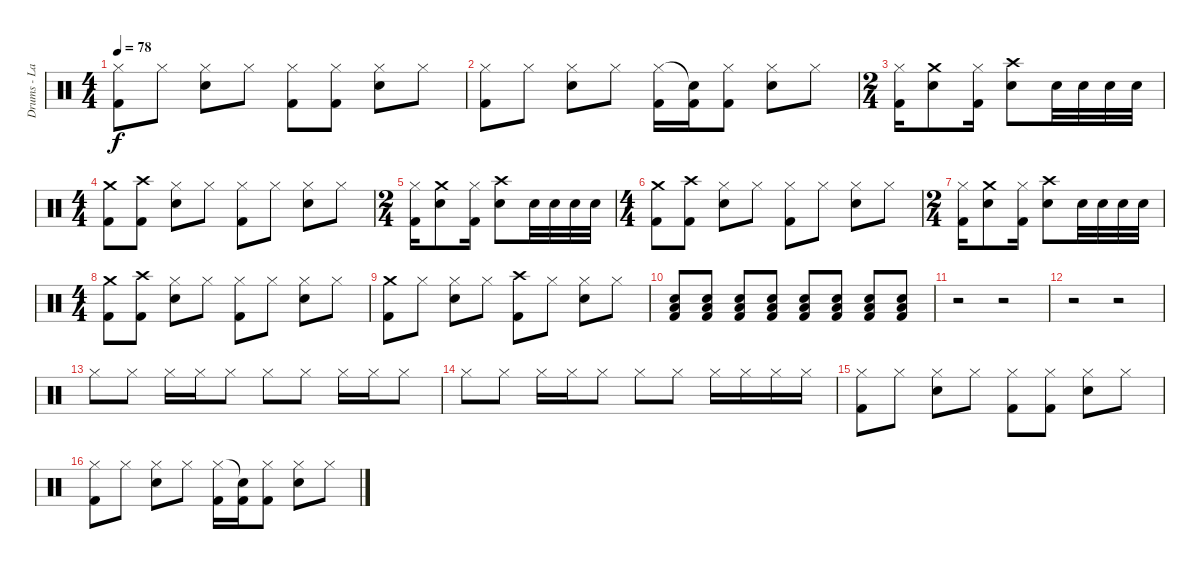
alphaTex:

\track ("Drums - Lars" "Drums - La") {instrument percussion}
\staff {score}
\articulation defaults
\ts (4 4)
\tempo 78
\clef neutral
\ks c
("Hi-Hat (closed)" "Kick (hit) 2").8{dy f} "Hi-Hat (closed)".8 ("Hi-Hat (closed)" "Snare (hit) 2").8 "Hi-Hat (closed)".8 ("Hi-Hat (closed)" "Kick (hit) 2").8 ("Hi-Hat (closed)" "Kick (hit) 2").8 ("Hi-Hat (closed)" "Snare (hit) 2").8 "Hi-Hat (closed)".8 |
("Hi-Hat (closed)" "Kick (hit) 2").8 "Hi-Hat (closed)".8 ("Hi-Hat (closed)" "Snare (hit) 2").8 "Hi-Hat (closed)".8 ("Hi-Hat (closed)" "Kick (hit) 2").16 ("Snare (hit)"{t} "Kick (hit) 2").16 ("Hi-Hat (closed)" "Kick (hit) 2").8 ("Hi-Hat (closed)" "Snare (hit) 2").8 "Hi-Hat (closed)".8 |
\ts (2 4)
("Hi-Hat (closed)" "Kick (hit) 2").16 ("Crash medium (hit)" "Snare (hit) 2").8 ("Hi-Hat (closed)" "Kick (hit) 2").16 ("Crash high (hit)" "Snare (hit) 2").8 "Snare (hit) 2".32 "Snare (hit) 2".32 "Snare (hit) 2".32 "Snare (hit) 2".32 |
\ts (4 4)
("Crash medium (hit)" "Kick (hit) 2").8 ("Crash high (hit)" "Kick (hit) 2").8 ("Hi-Hat (closed)" "Snare (hit) 2").8 "Hi-Hat (closed)".8 ("Hi-Hat (closed)" "Kick (hit) 2").8 "Hi-Hat (closed)".8 ("Hi-Hat (closed)" "Snare (hit) 2").8 "Hi-Hat (closed)".8 |
\ts (2 4)
("Hi-Hat (closed)" "Kick (hit) 2").16 ("Crash medium (hit)" "Snare (hit) 2").8 ("Hi-Hat (closed)" "Kick (hit) 2").16 ("Crash high (hit)" "Snare (hit) 2").8 "Snare (hit) 2".32 "Snare (hit) 2".32 "Snare (hit) 2".32 "Snare (hit) 2".32 |
\ts (4 4)
("Crash medium (hit)" "Kick (hit) 2").8 ("Crash high (hit)" "Kick (hit) 2").8 ("Hi-Hat (closed)" "Snare (hit) 2").8 "Hi-Hat (closed)".8 ("Hi-Hat (closed)" "Kick (hit) 2").8 "Hi-Hat (closed)".8 ("Hi-Hat (closed)" "Snare (hit) 2").8 "Hi-Hat (closed)".8 |
\ts (2 4)
("Hi-Hat (closed)" "Kick (hit) 2").16 ("Crash medium (hit)" "Snare (hit) 2").8 ("Hi-Hat (closed)" "Kick (hit) 2").16 ("Crash high (hit)" "Snare (hit) 2").8 "Snare (hit) 2".32 "Snare (hit) 2".32 "Snare (hit) 2".32 "Snare (hit) 2".32 |
\ts (4 4)
("Crash medium (hit)" "Kick (hit) 2").8 ("Crash high (hit)" "Kick (hit) 2").8 ("Hi-Hat (closed)" "Snare (hit) 2").8 "Hi-Hat (closed)".8 ("Hi-Hat (closed)" "Kick (hit) 2").8 "Hi-Hat (closed)".8 ("Hi-Hat (closed)" "Snare (hit) 2").8 "Hi-Hat (closed)".8 |
("Crash medium (hit)" "Kick (hit) 2").8 "Hi-Hat (closed)".8 ("Hi-Hat (closed)" "Snare (hit) 2").8 "Hi-Hat (closed)".8 ("Crash high (hit)" "Kick (hit) 2").8 "Hi-Hat (closed)".8 ("Hi-Hat (closed)" "Snare (hit) 2").8 "Hi-Hat (closed)".8 |
("Low Floor Tom (hit)" "Snare (hit) 2" "Kick (hit) 2").8 ("Low Floor Tom (hit)" "Snare (hit) 2" "Kick (hit) 2").8 ("Low Floor Tom (hit)" "Snare (hit) 2" "Kick (hit) 2").8 ("Low Floor Tom (hit)" "Snare (hit) 2" "Kick (hit) 2").8 ("Low Floor Tom (hit)" "Snare (hit) 2" "Kick (hit) 2").8 ("Low Floor Tom (hit)" "Snare (hit) 2" "Kick (hit) 2").8 ("Low Floor Tom (hit)" "Snare (hit) 2" "Kick (hit) 2").8 ("Low Floor Tom (hit)" "Snare (hit) 2" "Kick (hit) 2").8 |
r.2 r.2 |
r.2 r.2 |
"Hi-Hat (closed)".8 "Hi-Hat (closed)".8 "Hi-Hat (closed)".16 "Hi-Hat (closed)".16 "Hi-Hat (closed)".8 "Hi-Hat (closed)".8 "Hi-Hat (closed)".8 "Hi-Hat (closed)".16 "Hi-Hat (closed)".16 "Hi-Hat (closed)".8 |
"Hi-Hat (closed)".8 "Hi-Hat (closed)".8 "Hi-Hat (closed)".16 "Hi-Hat (closed)".16 "Hi-Hat (closed)".8 "Hi-Hat (closed)".8 "Hi-Hat (closed)".8 "Hi-Hat (closed)".16 "Hi-Hat (closed)".16 "Hi-Hat (closed)".16 "Hi-Hat (closed)".16 |
("Hi-Hat (closed)" "Kick (hit) 2").8 "Hi-Hat (closed)".8 ("Hi-Hat (closed)" "Snare (hit) 2").8 "Hi-Hat (closed)".8 ("Hi-Hat (closed)" "Kick (hit) 2").8 ("Hi-Hat (closed)" "Kick (hit) 2").8 ("Hi-Hat (closed)" "Snare (hit) 2").8 "Hi-Hat (closed)".8 |
("Hi-Hat (closed)" "Kick (hit) 2").8 "Hi-Hat (closed)".8 ("Hi-Hat (closed)" "Snare (hit) 2").8 "Hi-Hat (closed)".8 ("Hi-Hat (closed)" "Kick (hit) 2").16 ("Snare (hit)"{t} "Kick (hit) 2").16 ("Hi-Hat (closed)" "Kick (hit) 2").8 ("Hi-Hat (closed)" "Snare (hit) 2").8 "Hi-Hat (closed)".8
